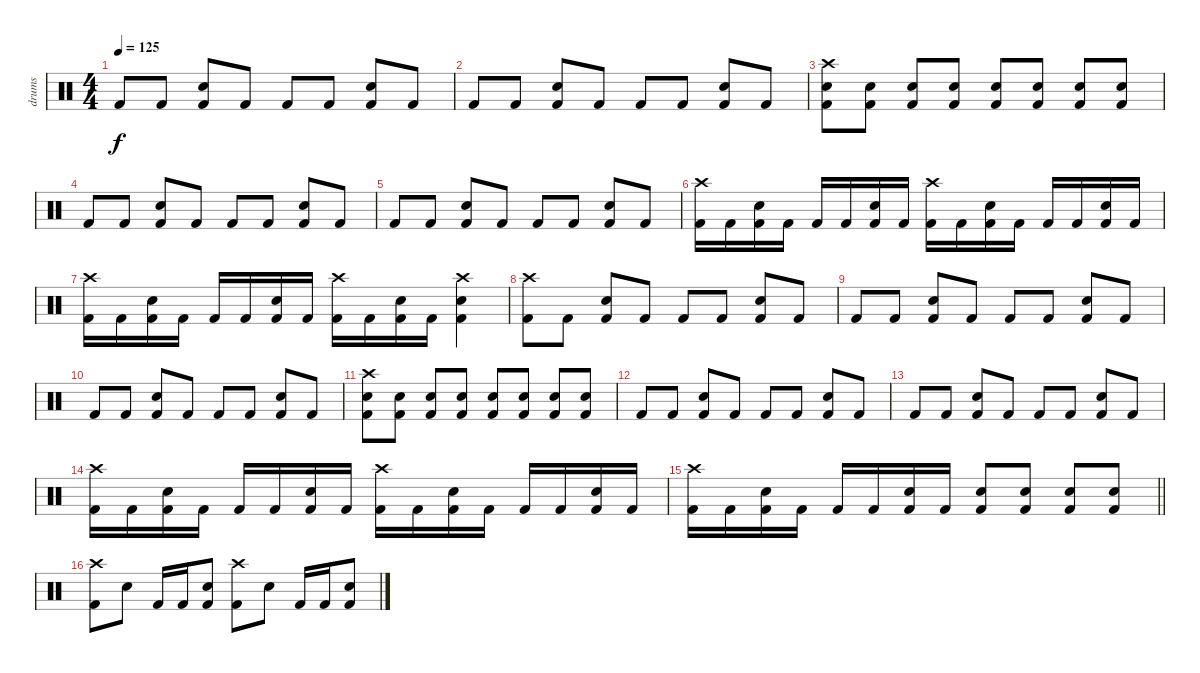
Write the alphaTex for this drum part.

\track ("drums" "drums") {instrument percussion}
\staff {score}
\articulation defaults
\ts (4 4)
\tempo 125
\clef neutral
\ks c "Kick (hit) 2".8{dy f} "Kick (hit) 2".8
("Snare (hit) 2" "Kick (hit) 2").8 "Kick (hit) 2".8 "Kick (hit) 2".8 "Kick (hit) 2".8 ("Snare (hit) 2" "Kick (hit) 2").8 "Kick (hit) 2".8 |
"Kick (hit) 2".8 "Kick (hit) 2".8 ("Snare (hit) 2" "Kick (hit) 2").8 "Kick (hit) 2".8 "Kick (hit) 2".8 "Kick (hit) 2".8 ("Snare (hit) 2" "Kick (hit) 2").8 "Kick (hit) 2".8 |
("Crash high (hit)" "Snare (hit) 2" "Kick (hit) 2").8 ("Snare (hit) 2" "Kick (hit) 2").8 ("Snare (hit) 2" "Kick (hit) 2").8 ("Snare (hit) 2" "Kick (hit) 2").8 ("Snare (hit) 2" "Kick (hit) 2").8 ("Snare (hit) 2" "Kick (hit) 2").8 ("Snare (hit) 2" "Kick (hit) 2").8 ("Snare (hit) 2" "Kick (hit) 2").8 |
"Kick (hit) 2".8 "Kick (hit) 2".8 ("Snare (hit) 2" "Kick (hit) 2").8 "Kick (hit) 2".8 "Kick (hit) 2".8 "Kick (hit) 2".8 ("Snare (hit) 2" "Kick (hit) 2").8 "Kick (hit) 2".8 |
"Kick (hit) 2".8 "Kick (hit) 2".8 ("Snare (hit) 2" "Kick (hit) 2").8 "Kick (hit) 2".8 "Kick (hit) 2".8 "Kick (hit) 2".8 ("Snare (hit) 2" "Kick (hit) 2").8 "Kick (hit) 2".8 |
("Crash high (hit)" "Kick (hit) 2").16 "Kick (hit) 2".16 ("Snare (hit) 2" "Kick (hit) 2").16 "Kick (hit) 2".16 "Kick (hit) 2".16 "Kick (hit) 2".16 ("Snare (hit) 2" "Kick (hit) 2").16 "Kick (hit) 2".16 ("Crash high (hit)" "Kick (hit) 2").16 "Kick (hit) 2".16 ("Snare (hit) 2" "Kick (hit) 2").16 "Kick (hit) 2".16 "Kick (hit) 2".16 "Kick (hit) 2".16 ("Snare (hit) 2" "Kick (hit) 2").16 "Kick (hit) 2".16 |
("Crash high (hit)" "Kick (hit) 2").16 "Kick (hit) 2".16 ("Snare (hit) 2" "Kick (hit) 2").16 "Kick (hit) 2".16 "Kick (hit) 2".16 "Kick (hit) 2".16 ("Snare (hit) 2" "Kick (hit) 2").16 "Kick (hit) 2".16 ("Crash high (hit)" "Kick (hit) 2").16 "Kick (hit) 2".16 ("Snare (hit) 2" "Kick (hit) 2").16 "Kick (hit) 2".16 ("Crash high (hit)" "Snare (hit) 2" "Kick (hit) 2").4 |
("Crash high (hit)" "Kick (hit) 2").8 "Kick (hit) 2".8 ("Snare (hit) 2" "Kick (hit) 2").8 "Kick (hit) 2".8 "Kick (hit) 2".8 "Kick (hit) 2".8 ("Snare (hit) 2" "Kick (hit) 2").8 "Kick (hit) 2".8 |
"Kick (hit) 2".8 "Kick (hit) 2".8 ("Snare (hit) 2" "Kick (hit) 2").8 "Kick (hit) 2".8 "Kick (hit) 2".8 "Kick (hit) 2".8 ("Snare (hit) 2" "Kick (hit) 2").8 "Kick (hit) 2".8 |
"Kick (hit) 2".8 "Kick (hit) 2".8 ("Snare (hit) 2" "Kick (hit) 2").8 "Kick (hit) 2".8 "Kick (hit) 2".8 "Kick (hit) 2".8 ("Snare (hit) 2" "Kick (hit) 2").8 "Kick (hit) 2".8 |
("Crash high (hit)" "Snare (hit) 2" "Kick (hit) 2").8 ("Snare (hit) 2" "Kick (hit) 2").8 ("Snare (hit) 2" "Kick (hit) 2").8 ("Snare (hit) 2" "Kick (hit) 2").8 ("Snare (hit) 2" "Kick (hit) 2").8 ("Snare (hit) 2" "Kick (hit) 2").8 ("Snare (hit) 2" "Kick (hit) 2").8 ("Snare (hit) 2" "Kick (hit) 2").8 |
"Kick (hit) 2".8 "Kick (hit) 2".8 ("Snare (hit) 2" "Kick (hit) 2").8 "Kick (hit) 2".8 "Kick (hit) 2".8 "Kick (hit) 2".8 ("Snare (hit) 2" "Kick (hit) 2").8 "Kick (hit) 2".8 |
"Kick (hit) 2".8 "Kick (hit) 2".8 ("Snare (hit) 2" "Kick (hit) 2").8 "Kick (hit) 2".8 "Kick (hit) 2".8 "Kick (hit) 2".8 ("Snare (hit) 2" "Kick (hit) 2").8 "Kick (hit) 2".8 |
("Crash high (hit)" "Kick (hit) 2").16 "Kick (hit) 2".16 ("Snare (hit) 2" "Kick (hit) 2").16 "Kick (hit) 2".16 "Kick (hit) 2".16 "Kick (hit) 2".16 ("Snare (hit) 2" "Kick (hit) 2").16 "Kick (hit) 2".16 ("Crash high (hit)" "Kick (hit) 2").16 "Kick (hit) 2".16 ("Snare (hit) 2" "Kick (hit) 2").16 "Kick (hit) 2".16 "Kick (hit) 2".16 "Kick (hit) 2".16 ("Snare (hit) 2" "Kick (hit) 2").16 "Kick (hit) 2".16 |
\barLineRight lightlight
("Crash high (hit)" "Kick (hit) 2").16 "Kick (hit) 2".16 ("Snare (hit) 2" "Kick (hit) 2").16 "Kick (hit) 2".16 "Kick (hit) 2".16 "Kick (hit) 2".16 ("Snare (hit) 2" "Kick (hit) 2").16 "Kick (hit) 2".16 ("Snare (hit) 2" "Kick (hit) 2").8 ("Snare (hit) 2" "Kick (hit) 2").8 ("Snare (hit) 2" "Kick (hit) 2").8 ("Snare (hit) 2" "Kick (hit) 2").8 |
("Crash high (hit)" "Kick (hit) 2").8 "Snare (hit) 2".8 "Kick (hit) 2".16 "Kick (hit) 2".16 ("Snare (hit) 2" "Kick (hit) 2").8 ("Crash high (hit)" "Kick (hit) 2").8 "Snare (hit) 2".8 "Kick (hit) 2".16 "Kick (hit) 2".16 ("Snare (hit) 2" "Kick (hit) 2").8
